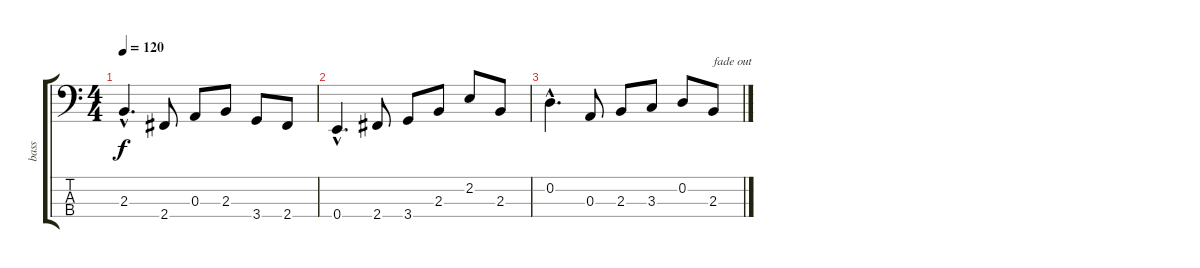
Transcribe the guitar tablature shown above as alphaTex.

\track ("bass" "bass") {instrument electricbassfinger}
\staff {score tabs}
\tuning (G2 D2 A1 E1) {hide}
\ts (4 4)
\tempo 120
\clef f4
\ks c
2.3{hac}.4{d dy f volume 1} 2.4.8 0.3.8 2.3.8 3.4.8 2.4.8 |
0.4{hac}.4{d volume 0} 2.4.8 3.4.8 2.3.8 2.2.8 2.3.8 |
0.2{hac}.4{d} 0.3.8 2.3.8 3.3.8 0.2.8 2.3.8{txt "fade out"}
